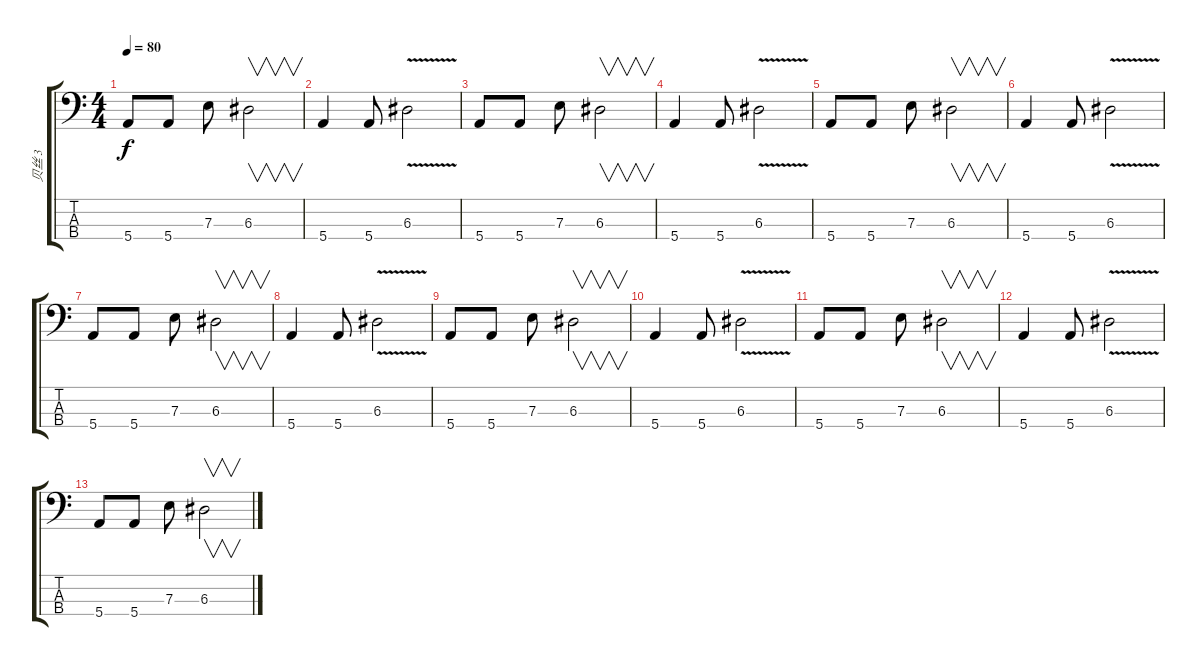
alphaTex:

\track ("贝丝 3" "贝丝 3") {instrument electricbassfinger}
\staff {score tabs}
\tuning (G2 D2 A1 E1) {hide}
\ts (4 4)
\tempo 80
\clef f4
\ks c
5.4.8{dy f} 5.4.8 7.3.8 6.3.2{v} |
5.4.4 5.4.8 6.3{v}.2 |
5.4.8 5.4.8 7.3.8 6.3.2{v} |
5.4.4 5.4.8 6.3{v}.2 |
5.4.8 5.4.8 7.3.8 6.3.2{v} |
5.4.4 5.4.8 6.3{v}.2 |
5.4.8 5.4.8 7.3.8 6.3.2{v} |
5.4.4 5.4.8 6.3{v}.2 |
5.4.8 5.4.8 7.3.8 6.3.2{v} |
5.4.4 5.4.8 6.3{v}.2 |
5.4.8 5.4.8 7.3.8 6.3.2{v} |
5.4.4 5.4.8 6.3{v}.2{txt ""} |
5.4.8 5.4.8 7.3.8 6.3.2{v}
